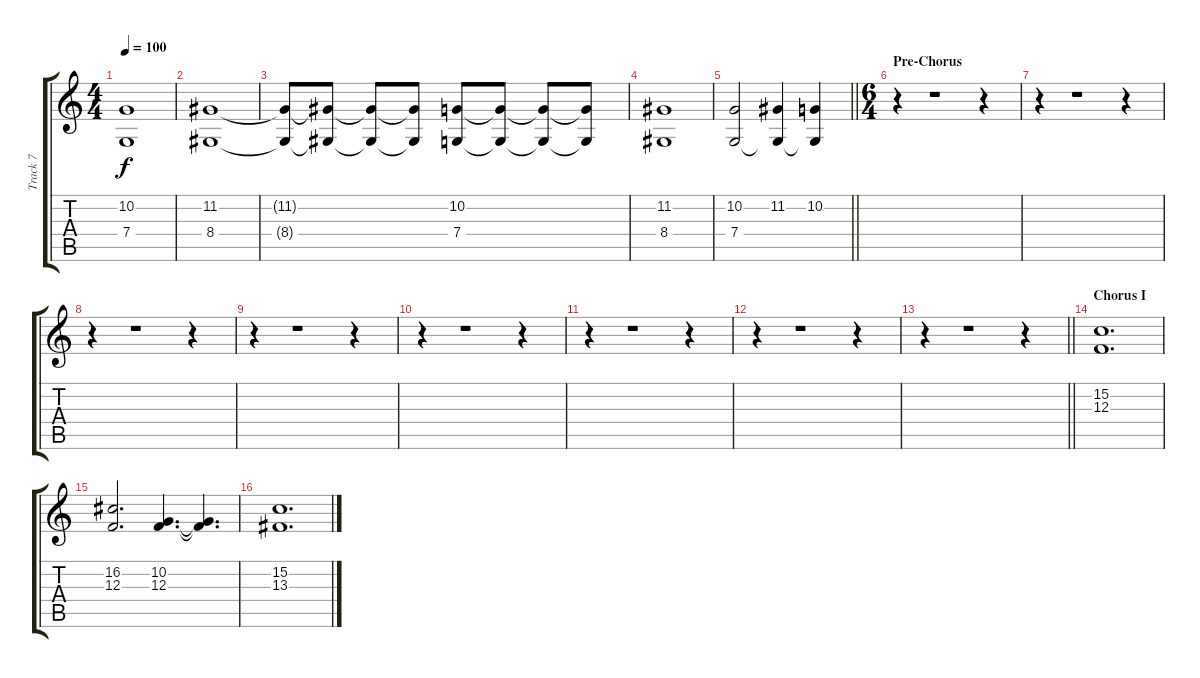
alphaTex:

\track ("Track 7" "Track 7") {instrument stringensemble1}
\staff {score tabs}
\tuning (D4 A3 F3 C3 G2 C2) {hide}
\ts (4 4)
\tempo 100
\clef g2
\ks c
(10.2 7.4).1{dy f} |
(11.2 8.4).1 |
(11.2{t} 8.4{t}).8 (11.2{t} 8.4{t}).8 (11.2{t} 8.4{t}).8 (11.2{t} 8.4{t}).8 (10.2 7.4).8 (10.2{t} 7.4{t}).8 (10.2{t} 7.4{t}).8 (10.2{t} 7.4{t}).8 |
(11.2 8.4).1 |
\barLineRight lightlight
(10.2 7.4).2 (11.2 7.4{t}).4 (10.2 7.4{t}).4 |
\ts (6 4)
\section ("" "Pre-Chorus")
r.4 r.1 r.4 |
r.4 r.1 r.4 |
r.4 r.1 r.4 |
r.4 r.1 r.4 |
r.4 r.1 r.4 |
r.4 r.1 r.4 |
r.4 r.1 r.4 |
\barLineRight lightlight
r.4 r.1 r.4 |
\section ("" "Chorus I")
(15.2 12.3).1{d} |
(16.2 12.3).2{d} (10.2 12.3).4{d} (10.2{t} 12.3{t}).4{d} |
(15.2 13.3).1{d}
